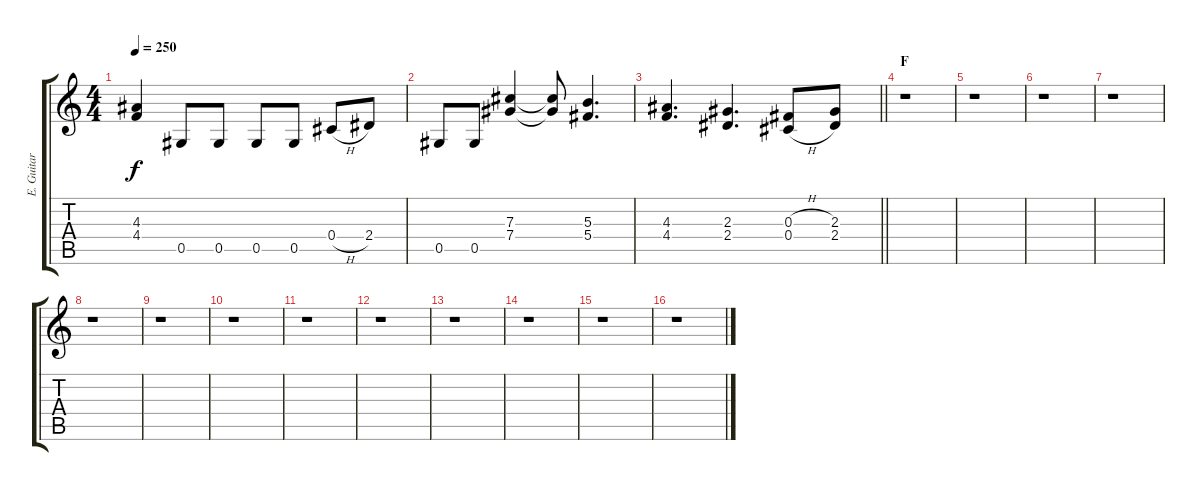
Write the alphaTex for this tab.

\track ("E. Guitar III" "E. Guitar ") {instrument overdrivenguitar}
\staff {score tabs}
\tuning (Eb4 Bb3 Gb3 Db3 Ab2 Eb2) {hide}
\ts (4 4)
\tempo 250
\clef g2
\ks c
(4.3 4.4).4{dy f} 0.5.8 0.5.8 0.5.8 0.5.8 0.4{h}.8 2.4.8 |
0.5.8 0.5.8 (7.3 7.4).4 (7.3{t} 7.4{t}).8 (5.3 5.4).4{d} |
\barLineRight lightlight
(4.3 4.4).4{d} (2.3 2.4).4{d} (0.3{h} 0.4{h}).8 (2.3 2.4).8 |
\section ("" "F")
r.1 |
r.1 |
r.1 |
r.1 |
r.1 |
r.1 |
r.1 |
r.1 |
r.1 |
r.1 |
r.1 |
r.1 |
r.1
